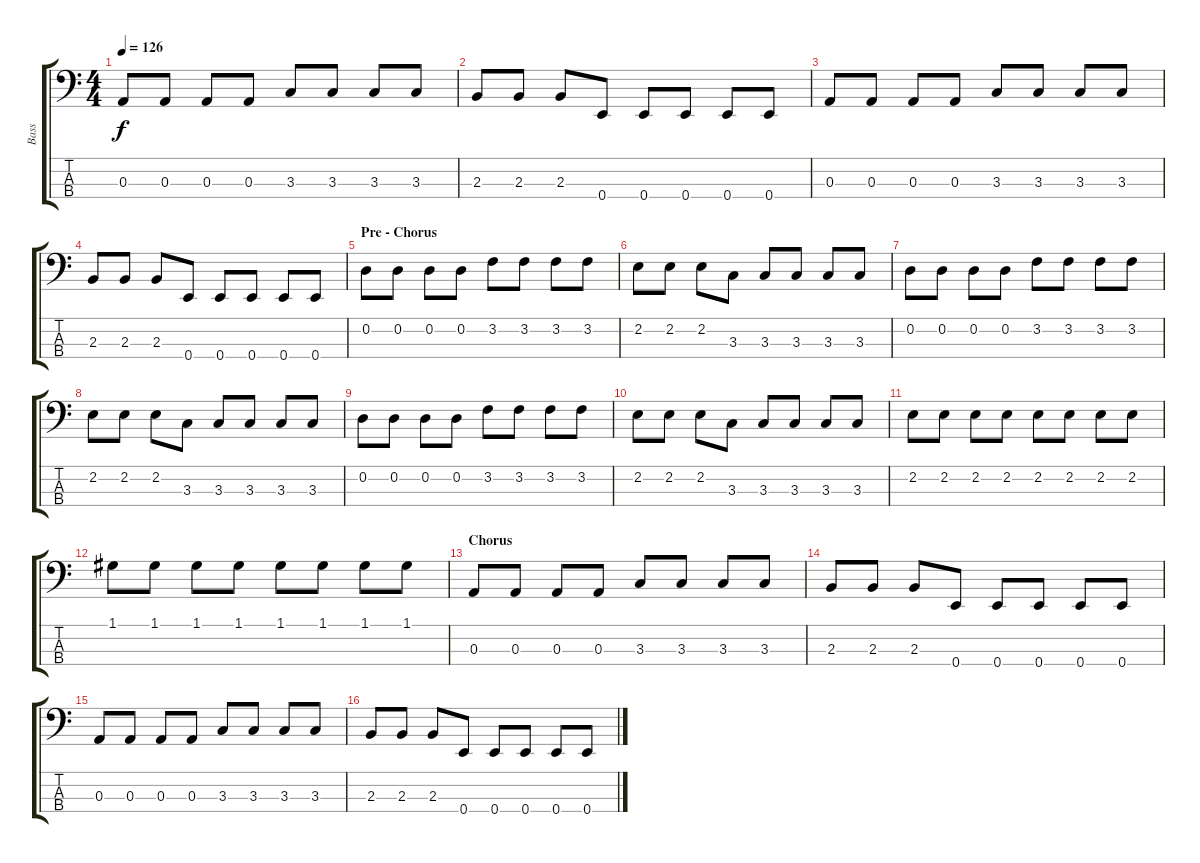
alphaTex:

\track ("Bass" "Bass") {instrument electricbasspick}
\staff {score tabs}
\tuning (G2 D2 A1 E1) {hide}
\ts (4 4)
\tempo 126
\clef f4
\ks c
0.3.8{dy f} 0.3.8 0.3.8 0.3.8 3.3.8 3.3.8 3.3.8 3.3.8 |
2.3.8 2.3.8 2.3.8 0.4.8 0.4.8 0.4.8 0.4.8 0.4.8 |
0.3.8 0.3.8 0.3.8 0.3.8 3.3.8 3.3.8 3.3.8 3.3.8 |
2.3.8 2.3.8 2.3.8 0.4.8 0.4.8 0.4.8 0.4.8 0.4.8 |
\section ("" "Pre - Chorus")
0.2.8 0.2.8 0.2.8 0.2.8 3.2.8 3.2.8 3.2.8 3.2.8 |
2.2.8 2.2.8 2.2.8 3.3.8 3.3.8 3.3.8 3.3.8 3.3.8 |
0.2.8 0.2.8 0.2.8 0.2.8 3.2.8 3.2.8 3.2.8 3.2.8 |
2.2.8 2.2.8 2.2.8 3.3.8 3.3.8 3.3.8 3.3.8 3.3.8 |
0.2.8 0.2.8 0.2.8 0.2.8 3.2.8 3.2.8 3.2.8 3.2.8 |
2.2.8 2.2.8 2.2.8 3.3.8 3.3.8 3.3.8 3.3.8 3.3.8 |
2.2.8 2.2.8 2.2.8 2.2.8 2.2.8 2.2.8 2.2.8 2.2.8 |
1.1.8 1.1.8 1.1.8 1.1.8 1.1.8 1.1.8 1.1.8 1.1.8 |
\section ("" "Chorus")
0.3.8 0.3.8 0.3.8 0.3.8 3.3.8 3.3.8 3.3.8 3.3.8 |
2.3.8 2.3.8 2.3.8 0.4.8 0.4.8 0.4.8 0.4.8 0.4.8 |
0.3.8 0.3.8 0.3.8 0.3.8 3.3.8 3.3.8 3.3.8 3.3.8 |
2.3.8 2.3.8 2.3.8 0.4.8 0.4.8 0.4.8 0.4.8 0.4.8
